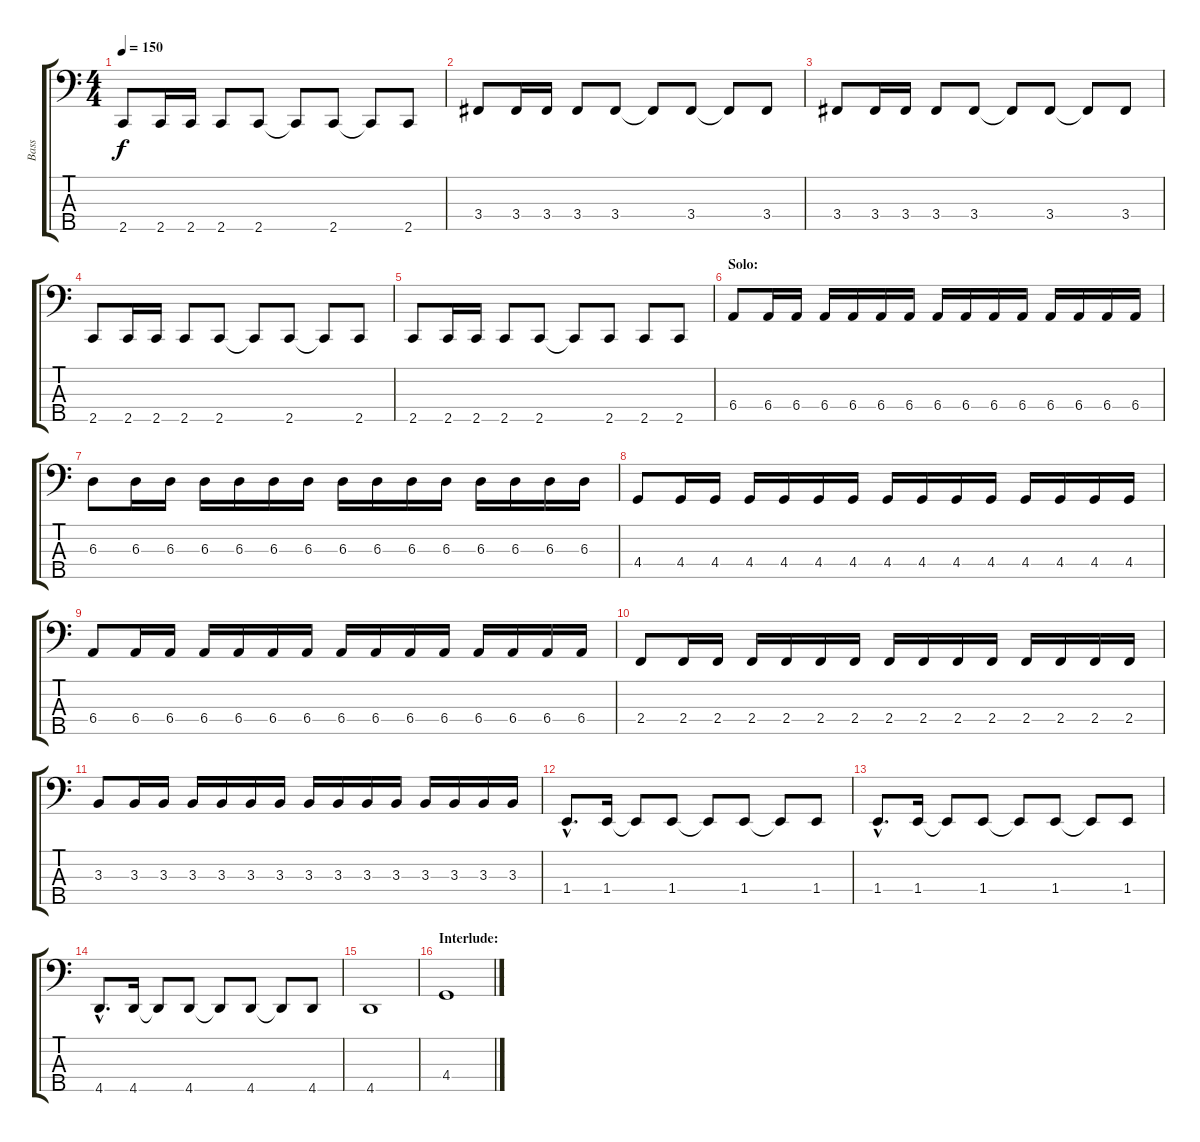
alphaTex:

\track ("Bass" "Bass") {instrument electricbasspick}
\staff {score tabs}
\tuning (Gb2 Db2 Ab1 Eb1 Bb0) {hide}
\ts (4 4)
\tempo 150
\clef f4
\ks c
2.5.8{dy f} 2.5.16 2.5.16 2.5.8 2.5.8 2.5{t}.8 2.5.8 2.5{t}.8 2.5.8 |
3.4.8 3.4.16 3.4.16 3.4.8 3.4.8 3.4{t}.8 3.4.8 3.4{t}.8 3.4.8 |
3.4.8 3.4.16 3.4.16 3.4.8 3.4.8 3.4{t}.8 3.4.8 3.4{t}.8 3.4.8 |
2.5.8 2.5.16 2.5.16 2.5.8 2.5.8 2.5{t}.8 2.5.8 2.5{t}.8 2.5.8 |
2.5.8 2.5.16 2.5.16 2.5.8 2.5.8 2.5{t}.8 2.5.8 2.5.8 2.5.8 |
\section ("" "Solo:")
6.4.8 6.4.16 6.4.16 6.4.16 6.4.16 6.4.16 6.4.16 6.4.16 6.4.16 6.4.16 6.4.16 6.4.16 6.4.16 6.4.16 6.4.16 |
6.3.8 6.3.16 6.3.16 6.3.16 6.3.16 6.3.16 6.3.16 6.3.16 6.3.16 6.3.16 6.3.16 6.3.16 6.3.16 6.3.16 6.3.16 |
4.4.8 4.4.16 4.4.16 4.4.16 4.4.16 4.4.16 4.4.16 4.4.16 4.4.16 4.4.16 4.4.16 4.4.16 4.4.16 4.4.16 4.4.16 |
6.4.8 6.4.16 6.4.16 6.4.16 6.4.16 6.4.16 6.4.16 6.4.16 6.4.16 6.4.16 6.4.16 6.4.16 6.4.16 6.4.16 6.4.16 |
2.4.8 2.4.16 2.4.16 2.4.16 2.4.16 2.4.16 2.4.16 2.4.16 2.4.16 2.4.16 2.4.16 2.4.16 2.4.16 2.4.16 2.4.16 |
3.3.8 3.3.16 3.3.16 3.3.16 3.3.16 3.3.16 3.3.16 3.3.16 3.3.16 3.3.16 3.3.16 3.3.16 3.3.16 3.3.16 3.3.16 |
1.4{hac}.8{d} 1.4.16 1.4{t}.8 1.4.8 1.4{t}.8 1.4.8 1.4{t}.8 1.4.8 |
1.4{hac}.8{d} 1.4.16 1.4{t}.8 1.4.8 1.4{t}.8 1.4.8 1.4{t}.8 1.4.8 |
4.5{hac}.8{d} 4.5.16 4.5{t}.8 4.5.8 4.5{t}.8 4.5.8 4.5{t}.8 4.5.8 |
4.5.1 |
\section ("" "Interlude:")
4.4.1
